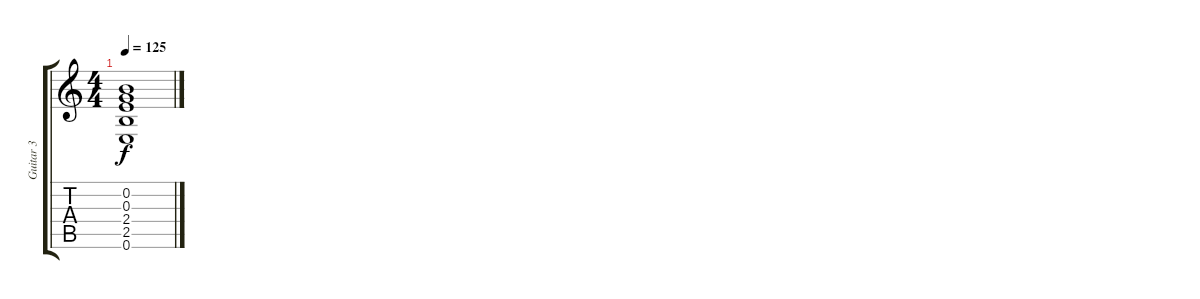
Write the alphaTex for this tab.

\track ("Guitar 3" "Guitar 3") {instrument electricguitarjazz}
\staff {score tabs}
\tuning (E4 B3 G3 D3 A2 E2) {hide}
\ts (4 4)
\tempo 125
\clef g2
\ks c
(0.2 0.3 2.4 2.5 0.6).1{dy f}
